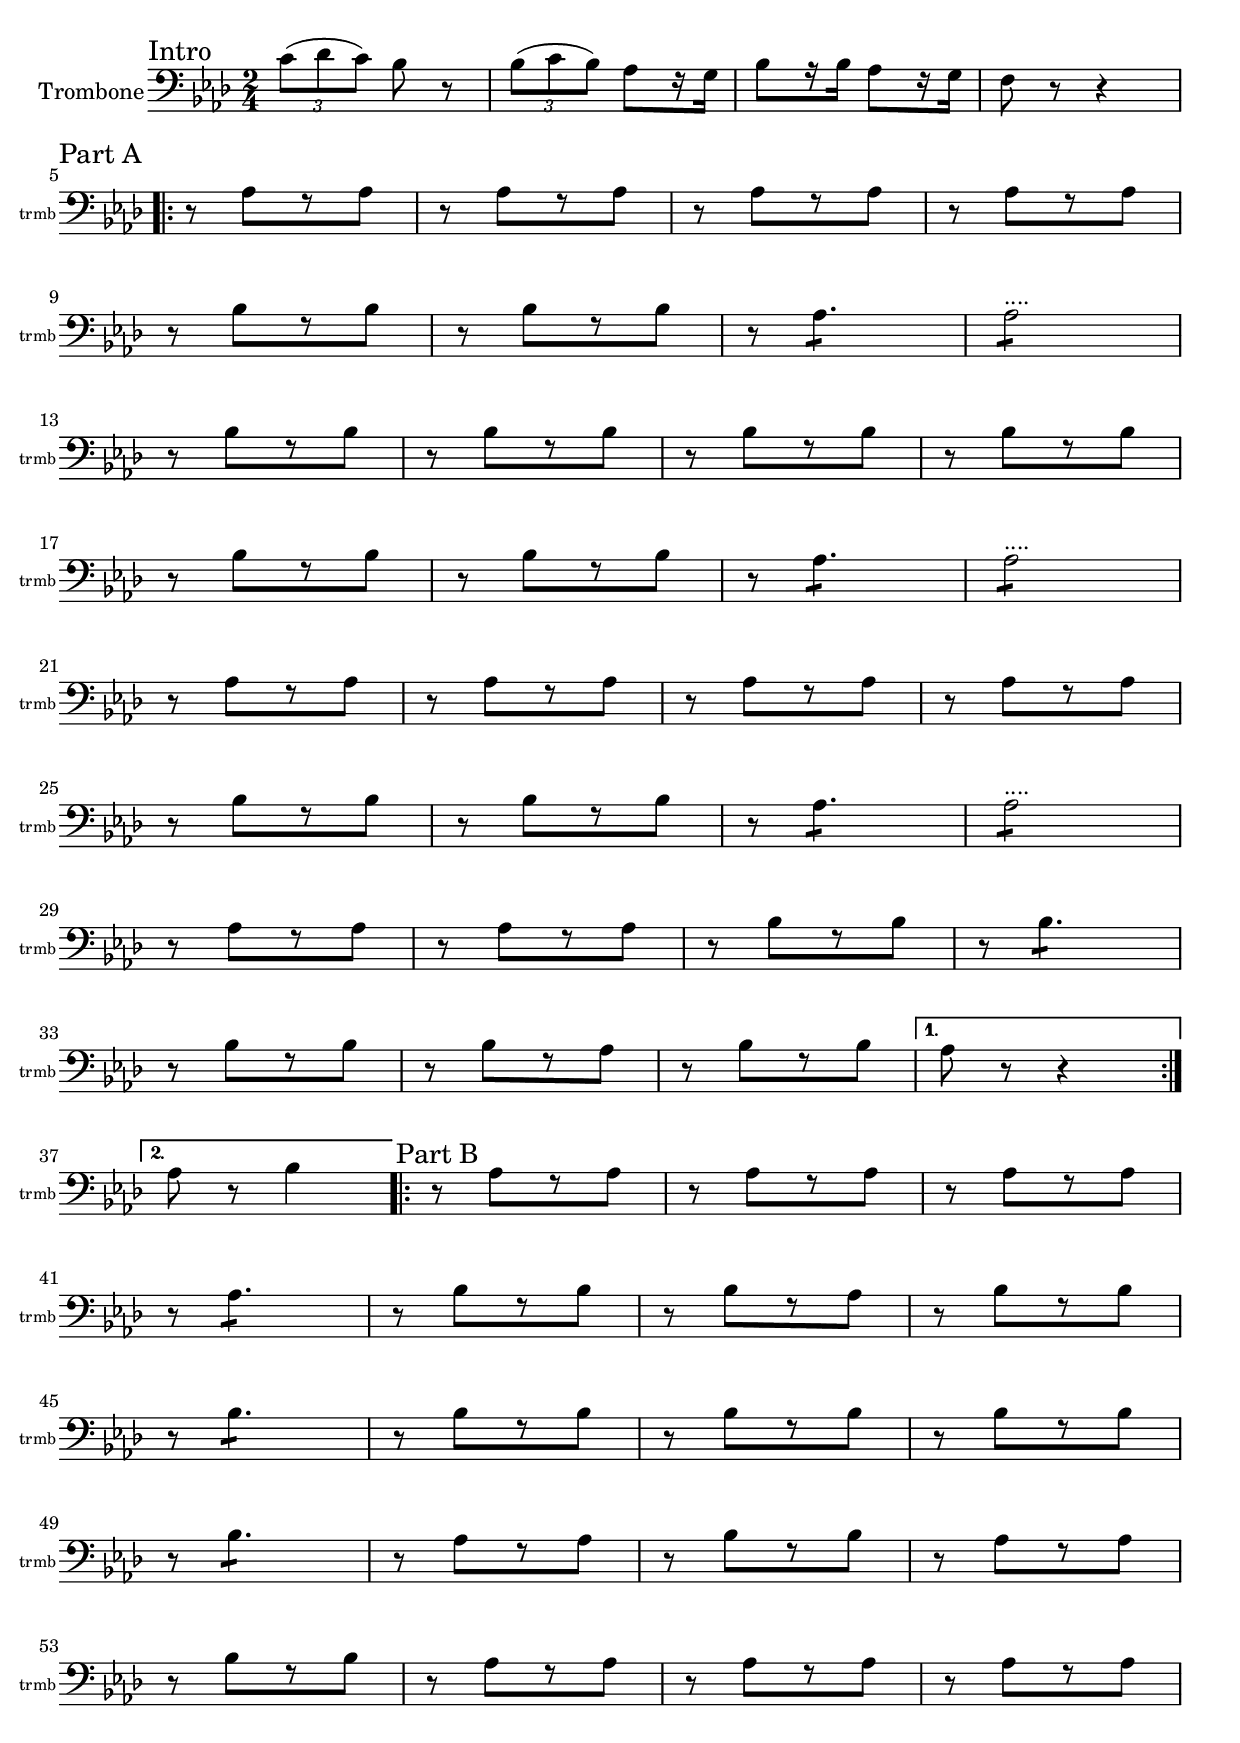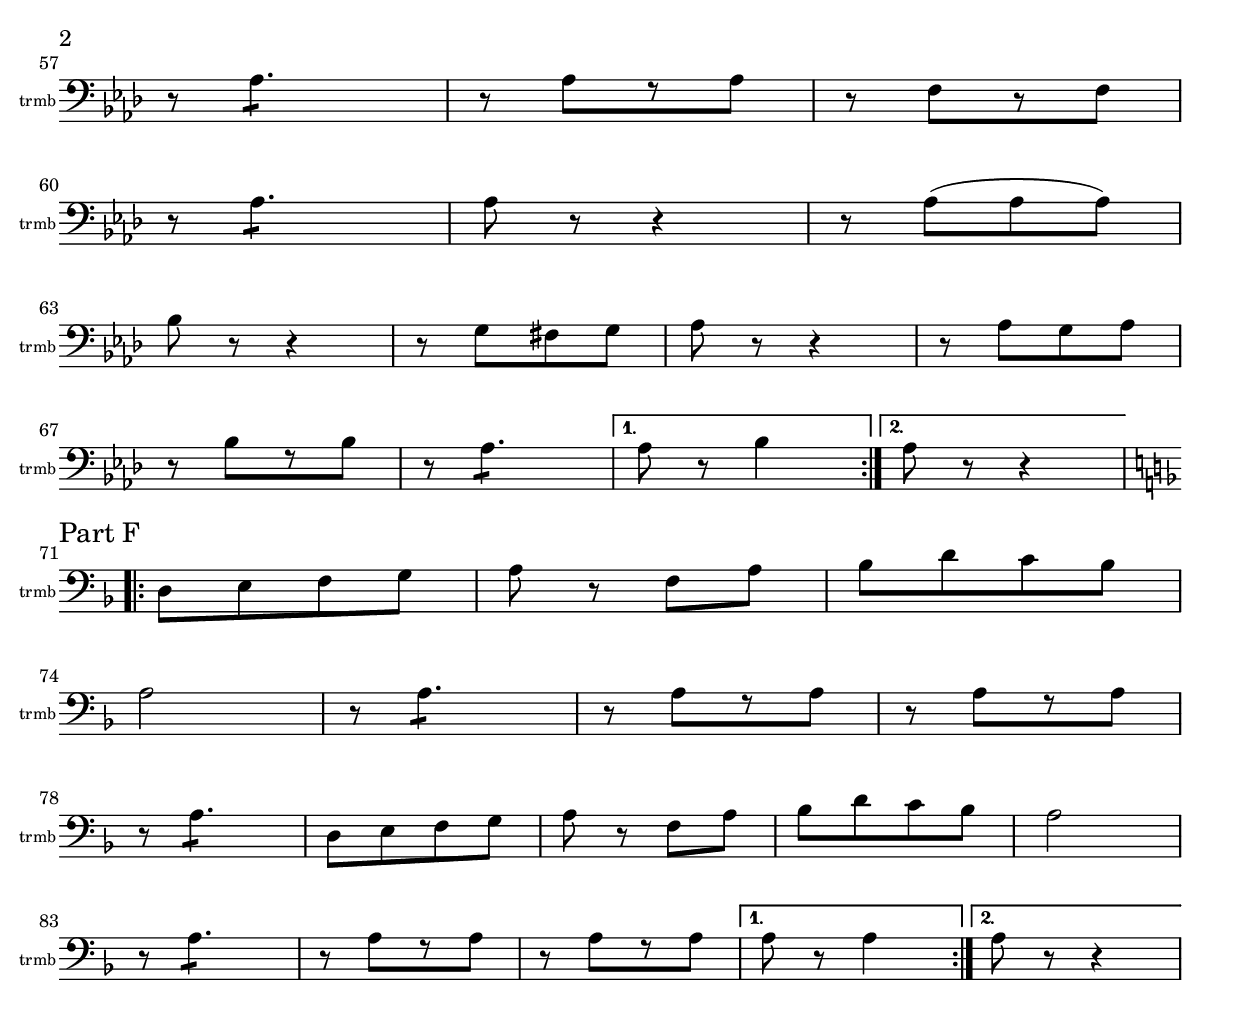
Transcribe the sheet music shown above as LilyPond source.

\version "2.24.0"

\include "helpers.ly"

inSplit = _\markup "III" ^\markup "I&II"

trombA = {
  \sectionLabel "Intro"
  \key aes \major

  | \trl {c8( des c)} bes r | \trl {bes( c bes)} aes[ r16 g] | bes8[ r16 bes] aes8[ r16 g] | f8 r r4 \break

  \sectionLabel "Part A"
  \repeat volta 2 {
    | \rpt 4 { r8  aes[ r  aes]} \break
    | \rpt 2 { r  bes[ r  bes] } | r  aes4.:8 |  aes2:8^"...." \break
    | \rpt 4 { r8  bes[ r  bes] } \break
    | \rpt 2 { r8  bes[ r  bes] } | r  aes4.:8 |  aes2:8^"...." \break
    | \rpt 4 { r8  aes[ r  aes]} \break
    | \rpt 2 { r8  bes[ r  bes]} | r  aes4.:8 |  aes2:8^"...." \break
    | \rpt 2 { r8  aes[ r  aes]} | r  bes[ r  bes] | r  bes4.:8 \break
    | r8  bes[ r  bes] | r  bes[ r  aes] | r  bes[ r  bes]
  }
  \alternative {
    {  aes r r4 \break }
    {  aes8 r  bes4 }
  }
} % A part

trombB = {
  \sectionLabel "Part B"
  \repeat volta 2 {
    | \rpt 3 { r8  aes[ r  aes]} \break
    | r  aes4.:8 | r8  bes[ r  bes] | r  bes[ r  aes] | r  bes[ r  bes] \break
    | r8  bes4.:8 | \rpt 3 { r8  bes[ r  bes] } \break
    | r8  bes4.:8 |  r8  aes[ r  aes] | r8  bes[ r  bes] | r8  aes[ r  aes] \break
    | r8  bes[ r  bes] | \rpt 3 { r8  aes[ r  aes]} \break
    | r  aes4.:8 | r8  aes[ r  aes] | r  f[ r  f] \break
    | r  aes4.:8 |  aes8 r r4 | r8  aes([  aes  aes)] \break
    |  bes8 r r4 | r8  g[  fis  g] |  aes r r4 | r8  aes[  g  aes] \break
    | r8  bes[ r  bes] | r  aes4.:8
  }
  \alternative {
    {  aes8 r  bes4 }
    {  aes8 r r4 \break }
  }
} % B part

trombF = {
  \sectionLabel "Part F"
  \key f \major
  \repeat volta 2 {
    | d,8[ e f g] | a r f[ a] | bes [d c bes] \break
    | a2 | r8 a4.:8 | r8 a[ r a] | r a[ r a] \break
    | r8 a4.:8 | d,8[ e f g] | a8 r f[ a] | bes[ d c bes] a2 \break
    | r8 a4.:8 | \rpt 2 { r8 a[ r a] }

  }
  \alternative {
    {  a8 r  a4 }
    {  a8 r r4}
  }
} % F part

tromboneNotes = {
  \clef F
  \time 2/4
  \relative c' {
    \trombA
    \trombB
    \trombF
  }
}

staffTrombone = \new Staff \with {
  instrumentName = \markup { \column { \line {"Trombone"} } }
  shortInstrumentName = \markup \teeny { \column { \line {"trmb"} } }
}
\tromboneNotes


\score {
  \staffTrombone
}